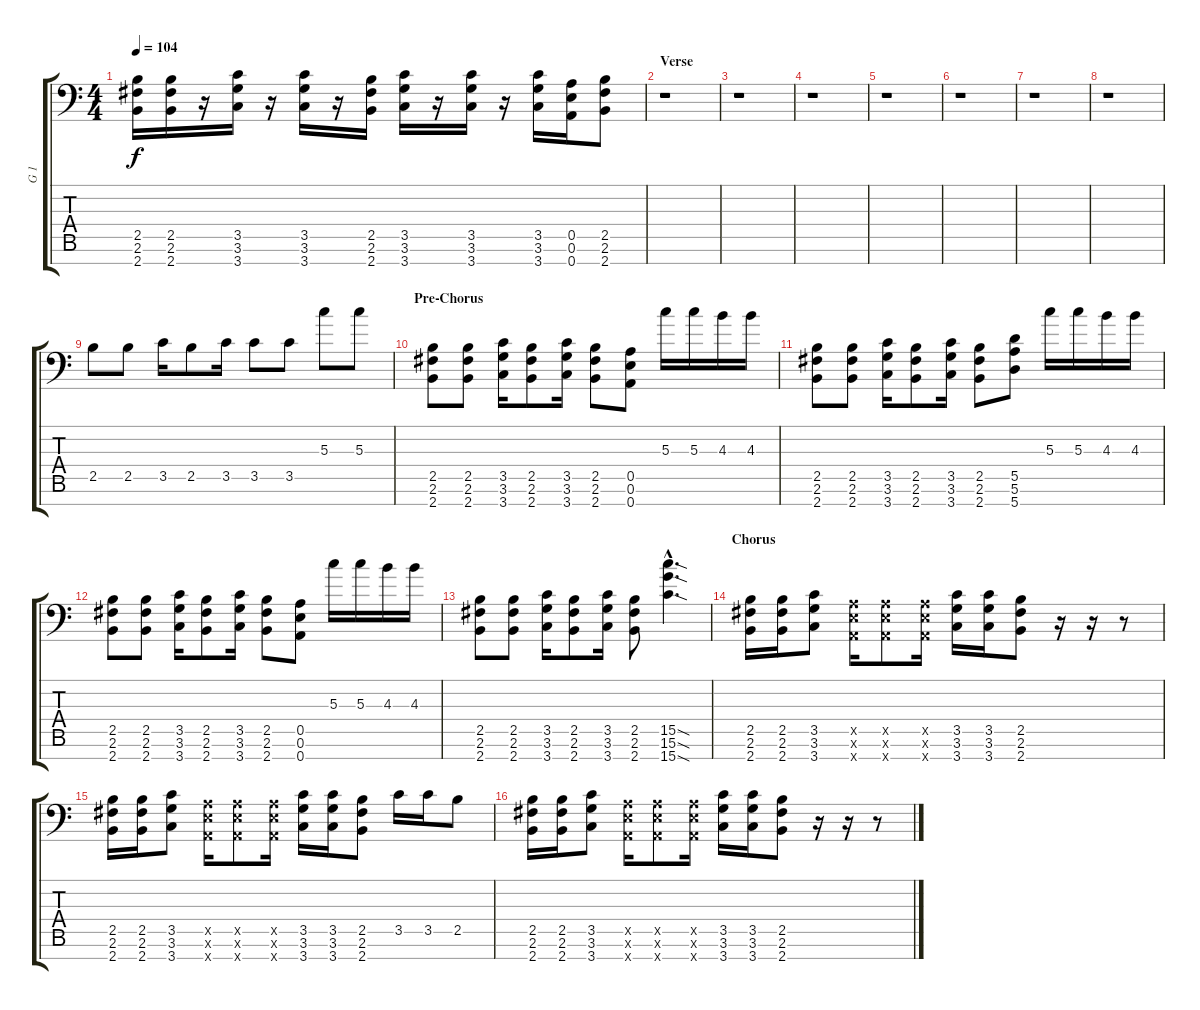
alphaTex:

\track ("G 1" "G 1") {instrument distortionguitar}
\staff {score tabs}
\tuning (E4 B3 G3 D3 A2 E2 A1) {hide}
\ts (4 4)
\tempo 104
\clef f4
\ks c
(2.5 2.6 2.7).16{dy f} (2.5 2.6 2.7).16 r.16 (3.5 3.6 3.7).16 r.16 (3.5 3.6 3.7).16 r.16 (2.5 2.6 2.7).16 (3.5 3.6 3.7).16 r.16 (3.5 3.6 3.7).16 r.16 (3.5 3.6 3.7).16 (0.5 0.6 0.7).16 (2.5 2.6 2.7).8 |
\section ("" "Verse")
r.1 |
r.1 |
r.1 |
r.1 |
r.1 |
r.1 |
r.1{volume 6} |
2.5.8{volume 15} 2.5.8 3.5.16 2.5.8 3.5.16 3.5.8 3.5.8 5.3.8 5.3.8 |
\section ("" "Pre-Chorus")
(2.5 2.6 2.7).8 (2.5 2.6 2.7).8 (3.5 3.6 3.7).16 (2.5 2.6 2.7).8 (3.5 3.6 3.7).16 (2.5 2.6 2.7).8 (0.5 0.6 0.7).8 5.3.16 5.3.16 4.3.16 4.3.16 |
(2.5 2.6 2.7).8 (2.5 2.6 2.7).8 (3.5 3.6 3.7).16 (2.5 2.6 2.7).8 (3.5 3.6 3.7).16 (2.5 2.6 2.7).8 (5.5 5.6 5.7).8 5.3.16 5.3.16 4.3.16 4.3.16 |
(2.5 2.6 2.7).8 (2.5 2.6 2.7).8 (3.5 3.6 3.7).16 (2.5 2.6 2.7).8 (3.5 3.6 3.7).16 (2.5 2.6 2.7).8 (0.5 0.6 0.7).8 5.3.16 5.3.16 4.3.16 4.3.16 |
(2.5 2.6 2.7).8 (2.5 2.6 2.7).8 (3.5 3.6 3.7).16 (2.5 2.6 2.7).8 (3.5 3.6 3.7).16 (2.5 2.6 2.7).8 (15.5{sod hac} 15.6{sod hac} 15.7{sod hac}).4{d} |
\section ("" "Chorus")
(2.5 2.6 2.7).16 (2.5 2.6 2.7).16 (3.5 3.6 3.7).8 (0.5{x} 0.6{x} 0.7{x}).16 (0.5{x} 0.6{x} 0.7{x}).8 (0.5{x} 0.6{x} 0.7{x}).16 (3.5 3.6 3.7).16 (3.5 3.6 3.7).16 (2.5 2.6 2.7).8 r.16 r.16 r.8 |
(2.5 2.6 2.7).16 (2.5 2.6 2.7).16 (3.5 3.6 3.7).8 (0.5{x} 0.6{x} 0.7{x}).16 (0.5{x} 0.6{x} 0.7{x}).8 (0.5{x} 0.6{x} 0.7{x}).16 (3.5 3.6 3.7).16 (3.5 3.6 3.7).16 (2.5 2.6 2.7).8 3.5.16 3.5.16 2.5.8 |
(2.5 2.6 2.7).16 (2.5 2.6 2.7).16 (3.5 3.6 3.7).8 (0.5{x} 0.6{x} 0.7{x}).16 (0.5{x} 0.6{x} 0.7{x}).8 (0.5{x} 0.6{x} 0.7{x}).16 (3.5 3.6 3.7).16 (3.5 3.6 3.7).16 (2.5 2.6 2.7).8 r.16 r.16 r.8
